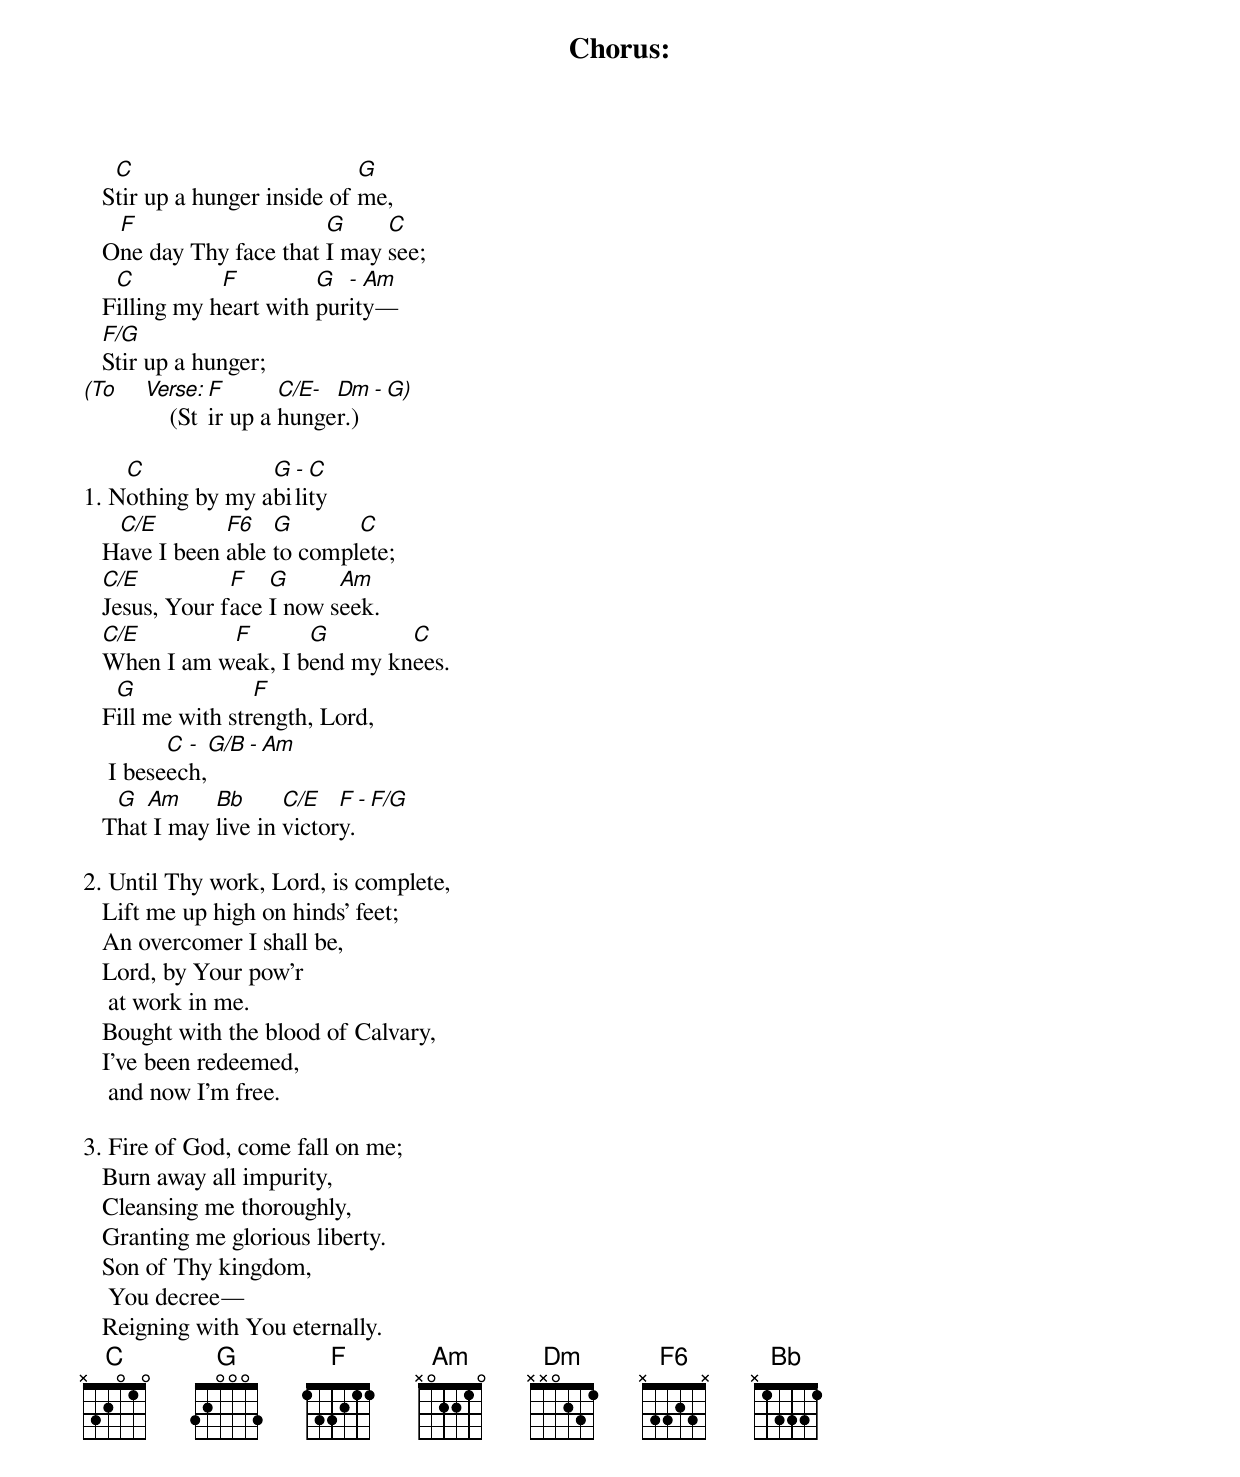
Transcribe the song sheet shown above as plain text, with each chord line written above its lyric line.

Chorus:
    C                         G
   Stir up a hunger inside of me,
    F                    G     C
   One day Thy face that I may see;
    C          F         G  - Am
   Filling my heart with purity—
   F/G
   Stir up a hunger;
(To Verse: F       C/E- Dm - G)
        (Stir up a hunger.)

    C             G - C
1. Nothing by my ability
    C/E        F6   G       C
   Have I been able to complete;
   C/E          F   G      Am
   Jesus, Your face I now seek.
   C/E        F       G        C
   When I am weak, I bend my knees.
    G              F
   Fill me with strength, Lord,
          C - G/B - Am
    I beseech,
    G  Am     Bb      C/E   F - F/G
   That I may live in victory.

2. Until Thy work, Lord, is complete,
   Lift me up high on hinds’ feet;
   An overcomer I shall be,
   Lord, by Your pow’r
    at work in me.
   Bought with the blood of Calvary,
   I’ve been redeemed,
    and now I’m free.

3. Fire of God, come fall on me;
   Burn away all impurity,
   Cleansing me thoroughly,
   Granting me glorious liberty.
   Son of Thy kingdom,
    You decree—
   Reigning with You eternally.
